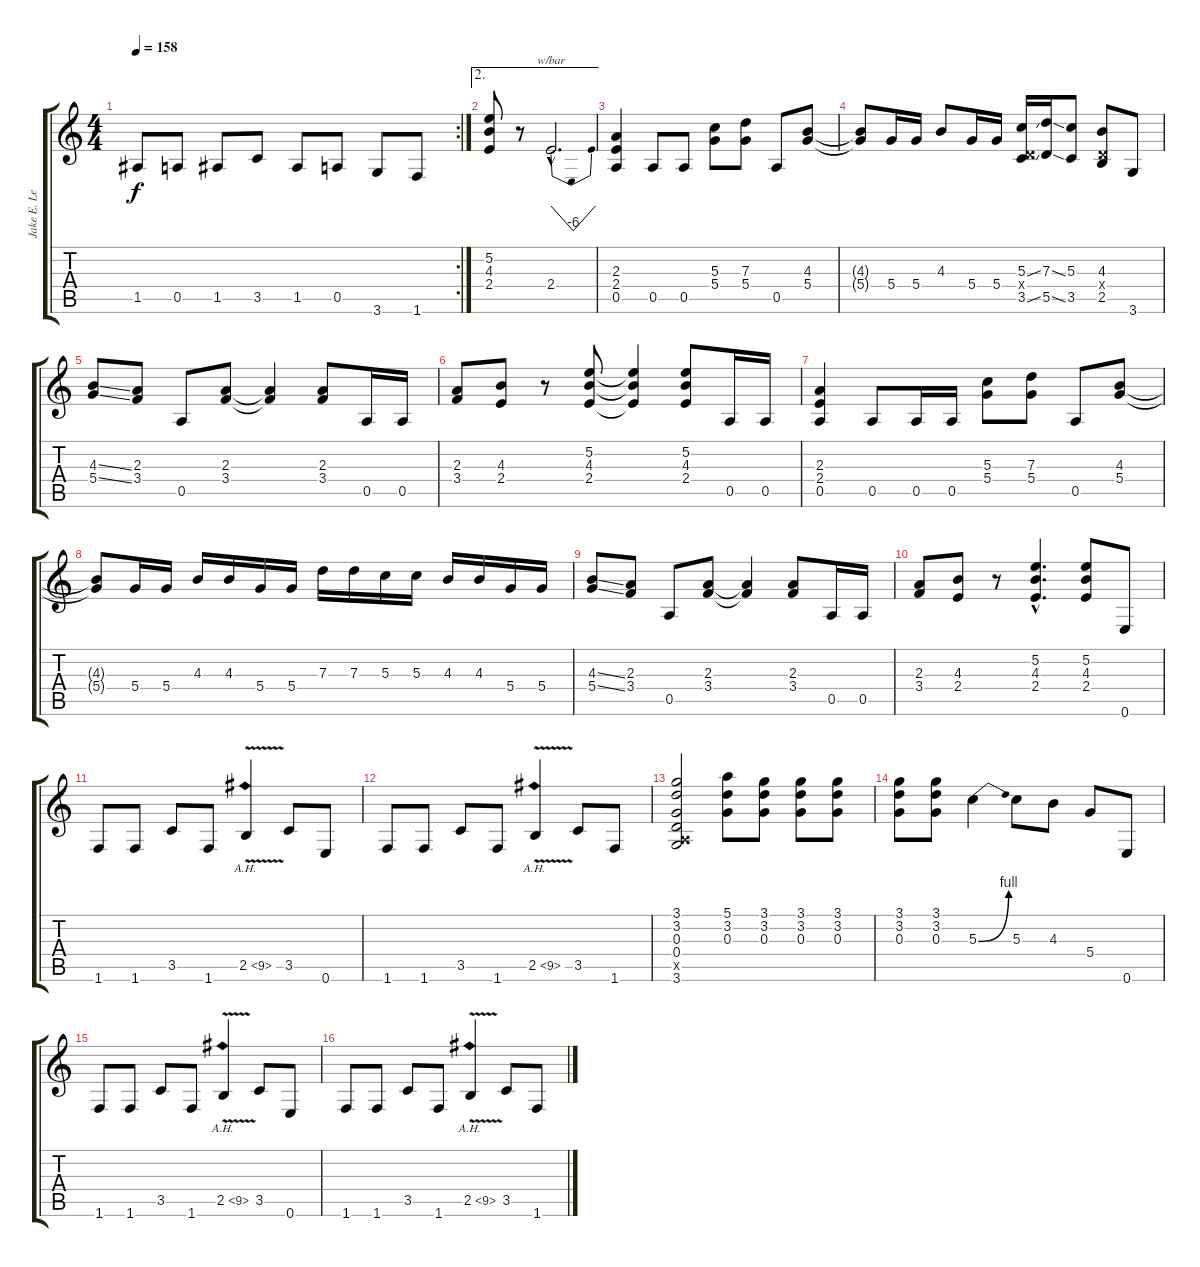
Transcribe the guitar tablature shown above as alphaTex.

\track ("Jake E. Lee" "Jake E. Le") {instrument distortionguitar}
\staff {score tabs}
\tuning (E4 B3 G3 D3 A2 E2) {hide}
\rc 2
\ts (4 4)
\tempo 158
\clef g2
\ks c
1.5.8{dy f} 0.5.8 1.5.8 3.5.8 1.5.8 0.5.8 3.6.8 1.6.8 |
\ae 2
(5.2 4.3 2.4).8 r.8 2.4{hac}.2{d tbe (dip default 0 0 30 -24 60 0)} |
(2.3 2.4 0.5).4 0.5.8 0.5.8 (5.3 5.4).8 (7.3 5.4).8 0.5.8 (4.3 5.4).8 |
(4.3{t} 5.4{t}).8 5.4.16 5.4.16 4.3.8 5.4.16 5.4.16 (5.3{ss} 0.4{x} 3.5{ss}).16 (7.3{ss} 5.5{ss}).16 (5.3 3.5).8 (4.3 0.4{x} 2.5).8 3.6.8 |
(4.3{ss} 5.4{ss}).8 (2.3 3.4).8 0.5.8 (2.3 3.4).8 (2.3{t} 3.4{t}).4 (2.3 3.4).8 0.5.16 0.5.16 |
(2.3 3.4).8 (4.3 2.4).8 r.8 (5.2 4.3 2.4).8 (5.2{t} 4.3{t} 2.4{t}).4 (5.2 4.3 2.4).8 0.5.16 0.5.16 |
(2.3 2.4 0.5).4 0.5.8 0.5.16 0.5.16 (5.3 5.4).8 (7.3 5.4).8 0.5.8 (4.3 5.4).8 |
(4.3{t} 5.4{t}).8 5.4.16 5.4.16 4.3.16 4.3.16 5.4.16 5.4.16 7.3.16 7.3.16 5.3.16 5.3.16 4.3.16 4.3.16 5.4.16 5.4.16 |
(4.3{ss} 5.4{ss}).8 (2.3 3.4).8 0.5.8 (2.3 3.4).8 (2.3{t} 3.4{t}).4 (2.3 3.4).8 0.5.16 0.5.16 |
(2.3 3.4).8 (4.3 2.4).8 r.8 (5.2{hac} 4.3{hac} 2.4{hac}).4{d} (5.2 4.3 2.4).8 0.6.8 |
1.6.8 1.6.8 3.5.8 1.6.8 2.5{ah 7 v}.4 3.5.8 0.6.8 |
1.6.8 1.6.8 3.5.8 1.6.8 2.5{ah 7 v}.4 3.5.8 1.6.8 |
(3.1 3.2 0.3 0.4 0.5{x} 3.6).2 (5.1 3.2 0.3).8 (3.1 3.2 0.3).8 (3.1 3.2 0.3).8 (3.1 3.2 0.3).8 |
(3.1 3.2 0.3).8 (3.1 3.2 0.3).8 5.3{be (bend 0 0 60 4)}.4 5.3.8 4.3.8 5.4.8 0.6.8 |
1.6.8 1.6.8 3.5.8 1.6.8 2.5{ah 7 v}.4 3.5.8 0.6.8 |
1.6.8 1.6.8 3.5.8 1.6.8 2.5{ah 7 v}.4 3.5.8 1.6.8
